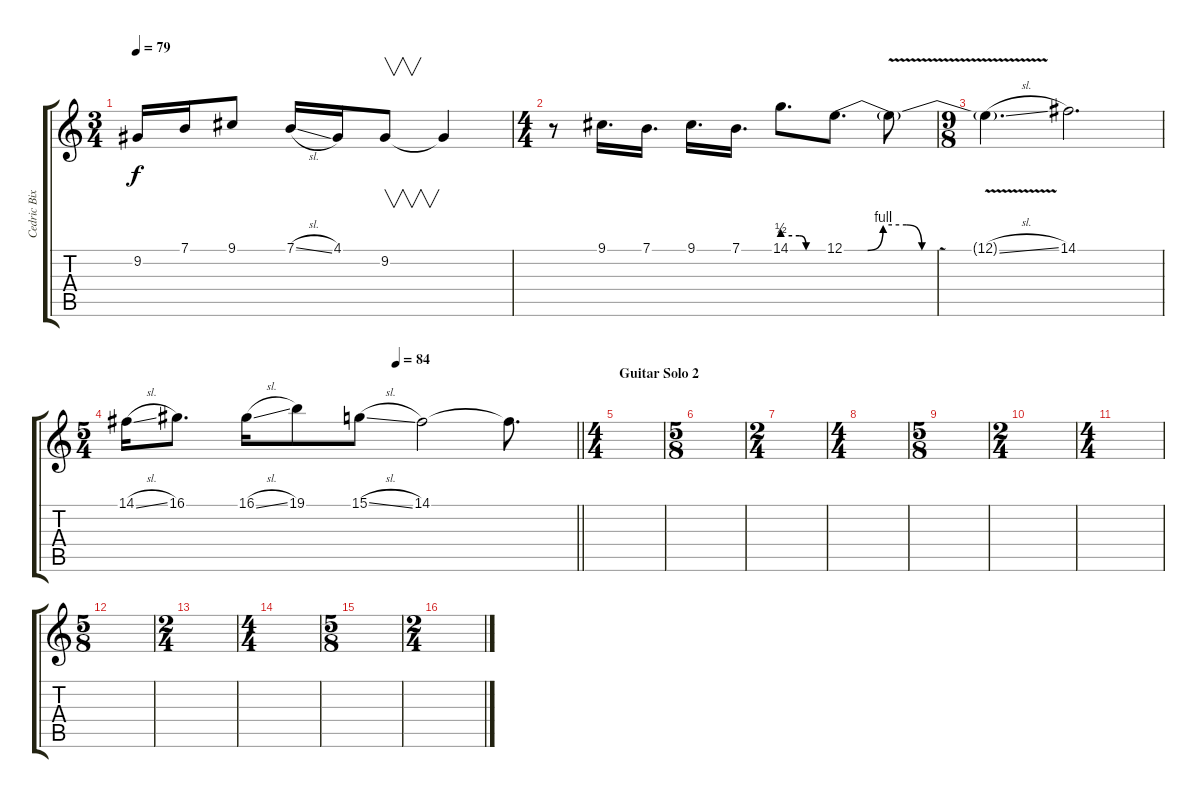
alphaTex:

\track ("Cedric Bixler-Zavala" "Cedric Bix") {instrument altosax}
\staff {score tabs}
\tuning (E4 B3 G3 D3 A2 E2) {hide}
\ts (3 4)
\tempo 79
\clef g2
\ks c
9.2.16{dy f} 7.1.16 9.1.8 7.1{sl}.16 4.1.16 9.2.8{v} 9.2{t}.4 |
\ts (4 4)
r.8 9.1.16{d} 7.1.16{d} 9.1.16{d} 7.1.16{d} 14.1{be (custom 0 2 25 2 35 0 60 0)}.8{d} 12.1{be (custom 0 0 15 0 25 4 40 4 50 0 60 0)}.8{d} 12.1{v t}.8 |
\ts (9 8)
12.1{sl t}.4{d volume 10} 14.1.2{d} |
\ts (5 4)
\tempo (84 0.6)
\barLineRight lightlight
14.1{sl}.16 16.1.8{d} 16.1{sl}.16 19.1.8 15.1{sl}.8 14.1.2 14.1{t}.8{d} |
\ts (4 4)
\section ("" "Guitar Solo 2")
|
\ts (5 8)
|
\ts (2 4)
|
\ts (4 4)
|
\ts (5 8)
|
\ts (2 4)
|
\ts (4 4)
|
\ts (5 8)
|
\ts (2 4)
|
\ts (4 4)
|
\ts (5 8)
|
\ts (2 4)
